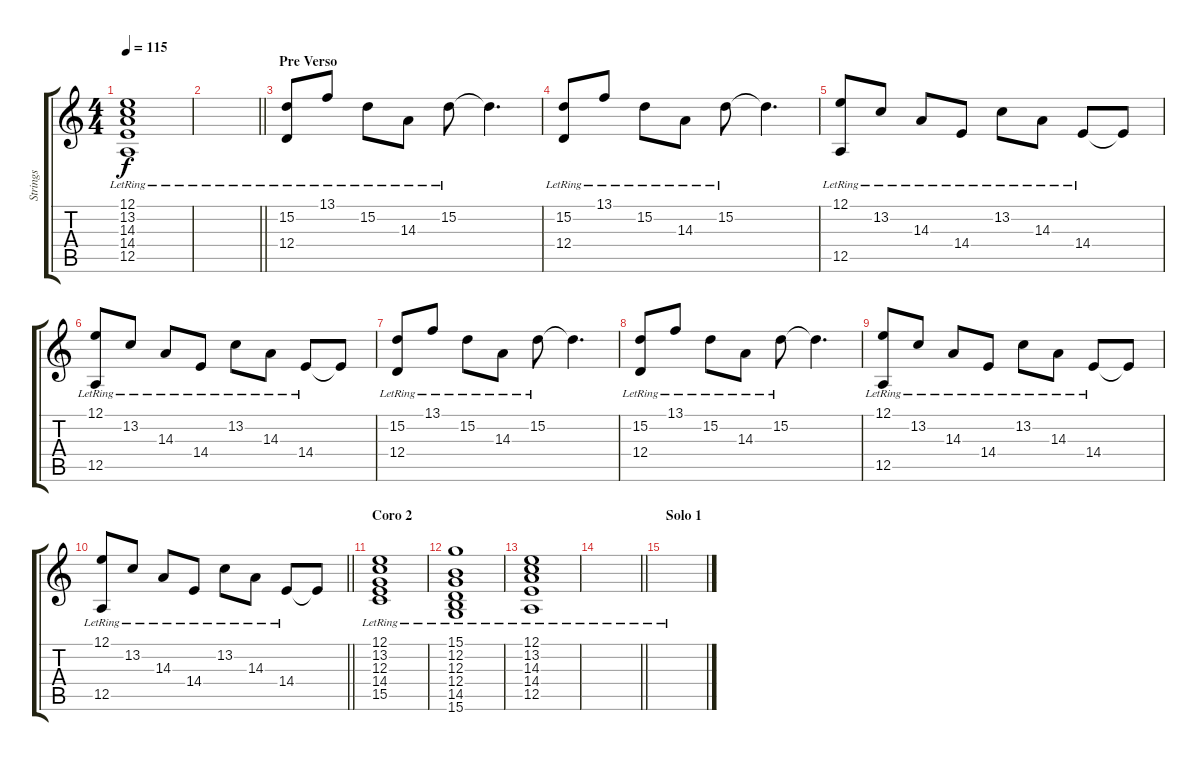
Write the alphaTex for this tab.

\track ("Strings" "Strings") {instrument acousticgrandpiano}
\staff {score tabs}
\tuning (E4 B3 G3 D3 A2 E2) {hide}
\ts (4 4)
\tempo 115
\clef g2
\ks c
(12.1{lr} 13.2{lr} 14.3{lr} 14.4{lr} 12.5{lr}).1{dy f} |
\barLineRight lightlight
|
\section ("" "Pre Verso")
(15.2{lr} 12.4{lr}).8 13.1{lr}.8 15.2{lr}.8 14.3{lr}.8 15.2{lr}.8 15.2{t}.4{d} |
(15.2{lr} 12.4{lr}).8 13.1{lr}.8 15.2{lr}.8 14.3{lr}.8 15.2{lr}.8 15.2{t}.4{d} |
(12.1{lr} 12.5{lr}).8 13.2{lr}.8 14.3{lr}.8 14.4{lr}.8 13.2{lr}.8 14.3{lr}.8 14.4{lr}.8 14.4{t}.8 |
(12.1{lr} 12.5{lr}).8 13.2{lr}.8 14.3{lr}.8 14.4{lr}.8 13.2{lr}.8 14.3{lr}.8 14.4{lr}.8 14.4{t}.8 |
(15.2{lr} 12.4{lr}).8 13.1{lr}.8 15.2{lr}.8 14.3{lr}.8 15.2{lr}.8 15.2{t}.4{d} |
(15.2{lr} 12.4{lr}).8 13.1{lr}.8 15.2{lr}.8 14.3{lr}.8 15.2{lr}.8 15.2{t}.4{d} |
(12.1{lr} 12.5{lr}).8 13.2{lr}.8 14.3{lr}.8 14.4{lr}.8 13.2{lr}.8 14.3{lr}.8 14.4{lr}.8 14.4{t}.8 |
\barLineRight lightlight
(12.1{lr} 12.5{lr}).8 13.2{lr}.8 14.3{lr}.8 14.4{lr}.8 13.2{lr}.8 14.3{lr}.8 14.4{lr}.8 14.4{t}.8 |
\section ("" "Coro 2")
(12.1{lr} 13.2{lr} 12.3{lr} 14.4{lr} 15.5{lr}).1 |
(15.1{lr} 12.2{lr} 12.3{lr} 12.4{lr} 14.5{lr} 15.6{lr}).1 |
(12.1{lr} 13.2{lr} 14.3{lr} 14.4{lr} 12.5{lr}).1 |
\barLineRight lightlight
|
\section ("" "Solo 1")
